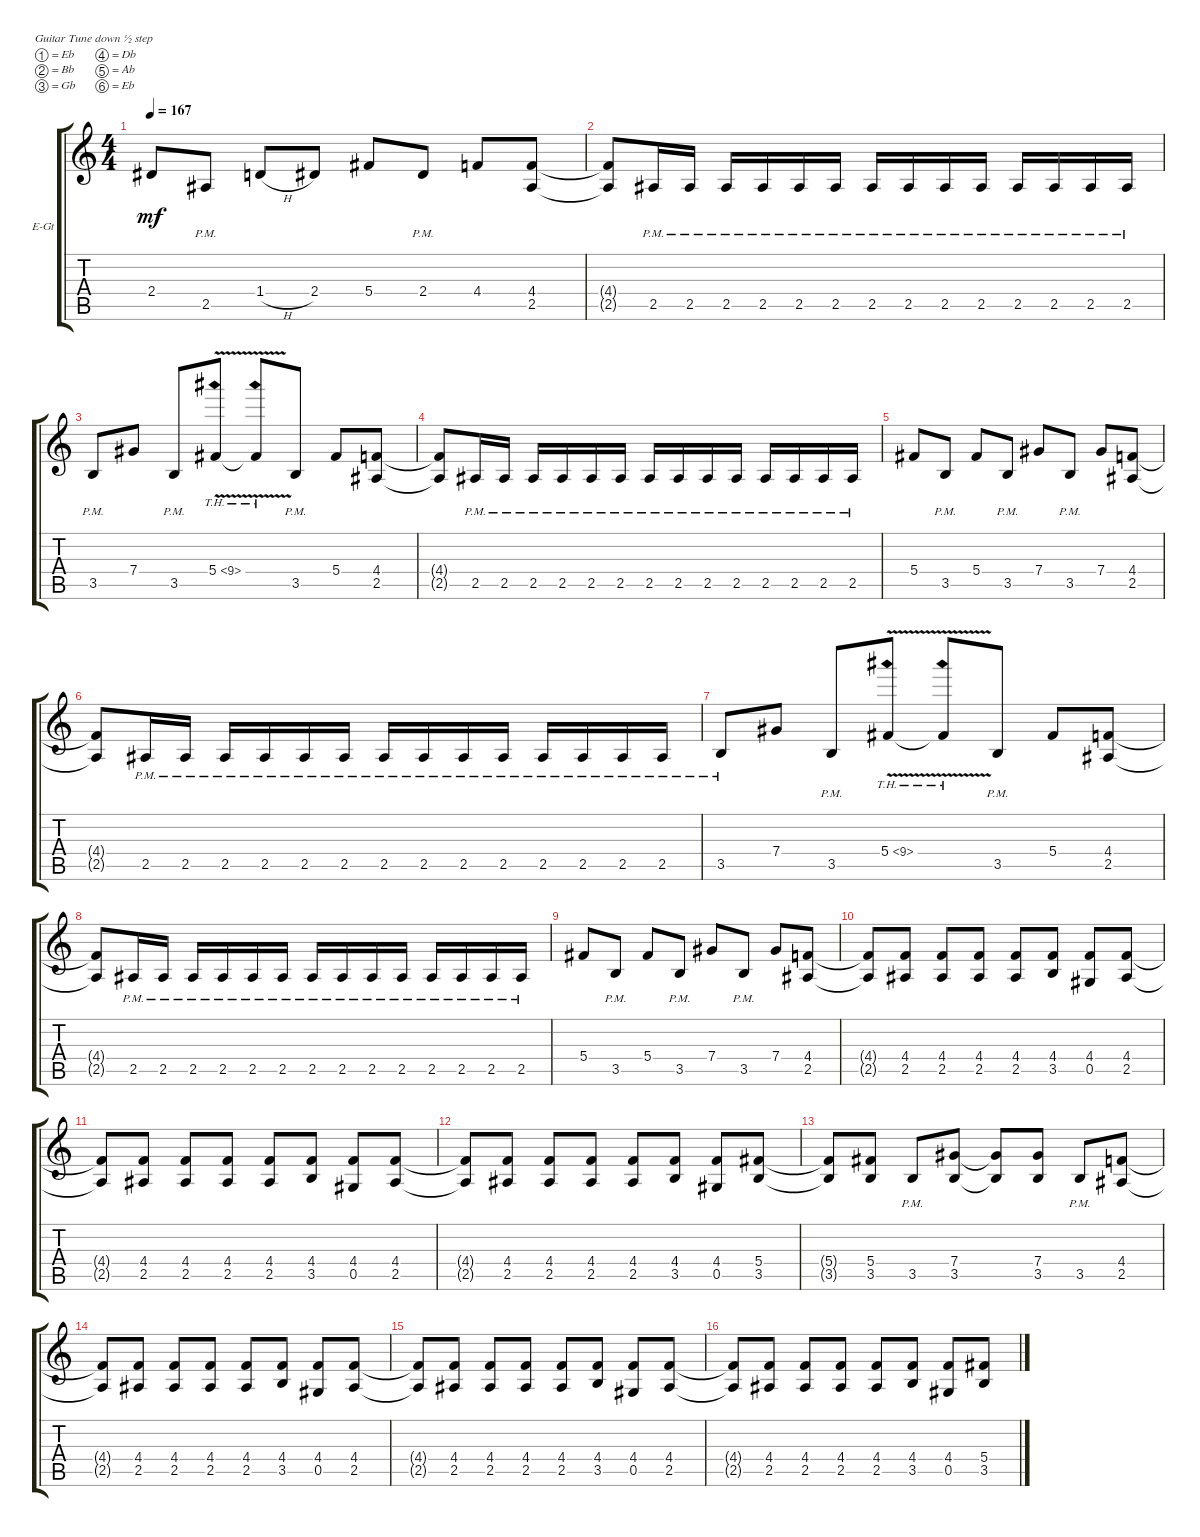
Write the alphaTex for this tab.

\bracketExtendMode groupsimilarinstruments
\firstSystemTrackNameOrientation horizontal
\otherSystemsTrackNameOrientation horizontal
\track ("right" "E-Gt") {instrument distortionguitar}
\staff {score tabs}
\tuning (Eb4 Bb3 Gb3 Db3 Ab2 Eb2)
\ts (4 4)
\tempo 167
\clef g2
\ks c
2.4.8{dy mf} 2.5{pm}.8 1.4{h}.8 2.4.8 5.4.8 2.4{pm}.8 4.4.8 (2.5 4.4).8 |
(2.5{t} 4.4{t}).8 2.5{pm}.16 2.5{pm}.16 2.5{pm}.16 2.5{pm}.16 2.5{pm}.16 2.5{pm}.16 2.5{pm}.16 2.5{pm}.16 2.5{pm}.16 2.5{pm}.16 2.5{pm}.16 2.5{pm}.16 2.5{pm}.16 2.5{pm}.16 |
3.5{pm}.8 7.4.8 3.5{pm}.8 5.4{th 4 v}.8 5.4{th 4 v t}.8 3.5{pm}.8 5.4.8 (2.5 4.4).8 |
(4.4{t} 2.5{t}).8 2.5{pm}.16 2.5{pm}.16 2.5{pm}.16 2.5{pm}.16 2.5{pm}.16 2.5{pm}.16 2.5{pm}.16 2.5{pm}.16 2.5{pm}.16 2.5{pm}.16 2.5{pm}.16 2.5{pm}.16 2.5{pm}.16 2.5{pm}.16 |
5.4.8 3.5{pm}.8 5.4.8 3.5{pm}.8 7.4.8 3.5{pm}.8 7.4.8 (2.5 4.4).8 |
(2.5{t} 4.4{t}).8 2.5{pm}.16 2.5{pm}.16 2.5{pm}.16 2.5{pm}.16 2.5{pm}.16 2.5{pm}.16 2.5{pm}.16 2.5{pm}.16 2.5{pm}.16 2.5{pm}.16 2.5{pm}.16 2.5{pm}.16 2.5{pm}.16 2.5{pm}.16 |
3.5{pm}.8 7.4.8 3.5{pm}.8 5.4{th 4 v}.8 5.4{th 4 v t}.8 3.5{pm}.8 5.4.8 (2.5 4.4).8 |
(4.4{t} 2.5{t}).8 2.5{pm}.16 2.5{pm}.16 2.5{pm}.16 2.5{pm}.16 2.5{pm}.16 2.5{pm}.16 2.5{pm}.16 2.5{pm}.16 2.5{pm}.16 2.5{pm}.16 2.5{pm}.16 2.5{pm}.16 2.5{pm}.16 2.5{pm}.16 |
5.4.8 3.5{pm}.8 5.4.8 3.5{pm}.8 7.4.8 3.5{pm}.8 7.4.8 (2.5 4.4).8 |
(2.5{t} 4.4{t}).8 (2.5 4.4).8 (2.5 4.4).8 (2.5 4.4).8 (2.5 4.4).8 (3.5 4.4).8 (0.5 4.4).8 (2.5 4.4).8 |
(2.5{t} 4.4{t}).8 (2.5 4.4).8 (2.5 4.4).8 (2.5 4.4).8 (2.5 4.4).8 (3.5 4.4).8 (0.5 4.4).8 (2.5 4.4).8 |
(2.5{t} 4.4{t}).8 (2.5 4.4).8 (2.5 4.4).8 (2.5 4.4).8 (2.5 4.4).8 (3.5 4.4).8 (0.5 4.4).8 (3.5 5.4).8 |
(3.5{t} 5.4{t}).8 (3.5 5.4).8 3.5{pm}.8 (3.5 7.4).8 (3.5{t} 7.4{t}).8 (3.5 7.4).8 3.5{pm}.8 (2.5 4.4).8 |
(2.5{t} 4.4{t}).8 (2.5 4.4).8 (2.5 4.4).8 (2.5 4.4).8 (2.5 4.4).8 (3.5 4.4).8 (0.5 4.4).8 (2.5 4.4).8 |
(2.5{t} 4.4{t}).8 (2.5 4.4).8 (2.5 4.4).8 (2.5 4.4).8 (2.5 4.4).8 (3.5 4.4).8 (0.5 4.4).8 (2.5 4.4).8 |
(2.5{t} 4.4{t}).8 (2.5 4.4).8 (2.5 4.4).8 (2.5 4.4).8 (2.5 4.4).8 (3.5 4.4).8 (0.5 4.4).8 (3.5 5.4).8
